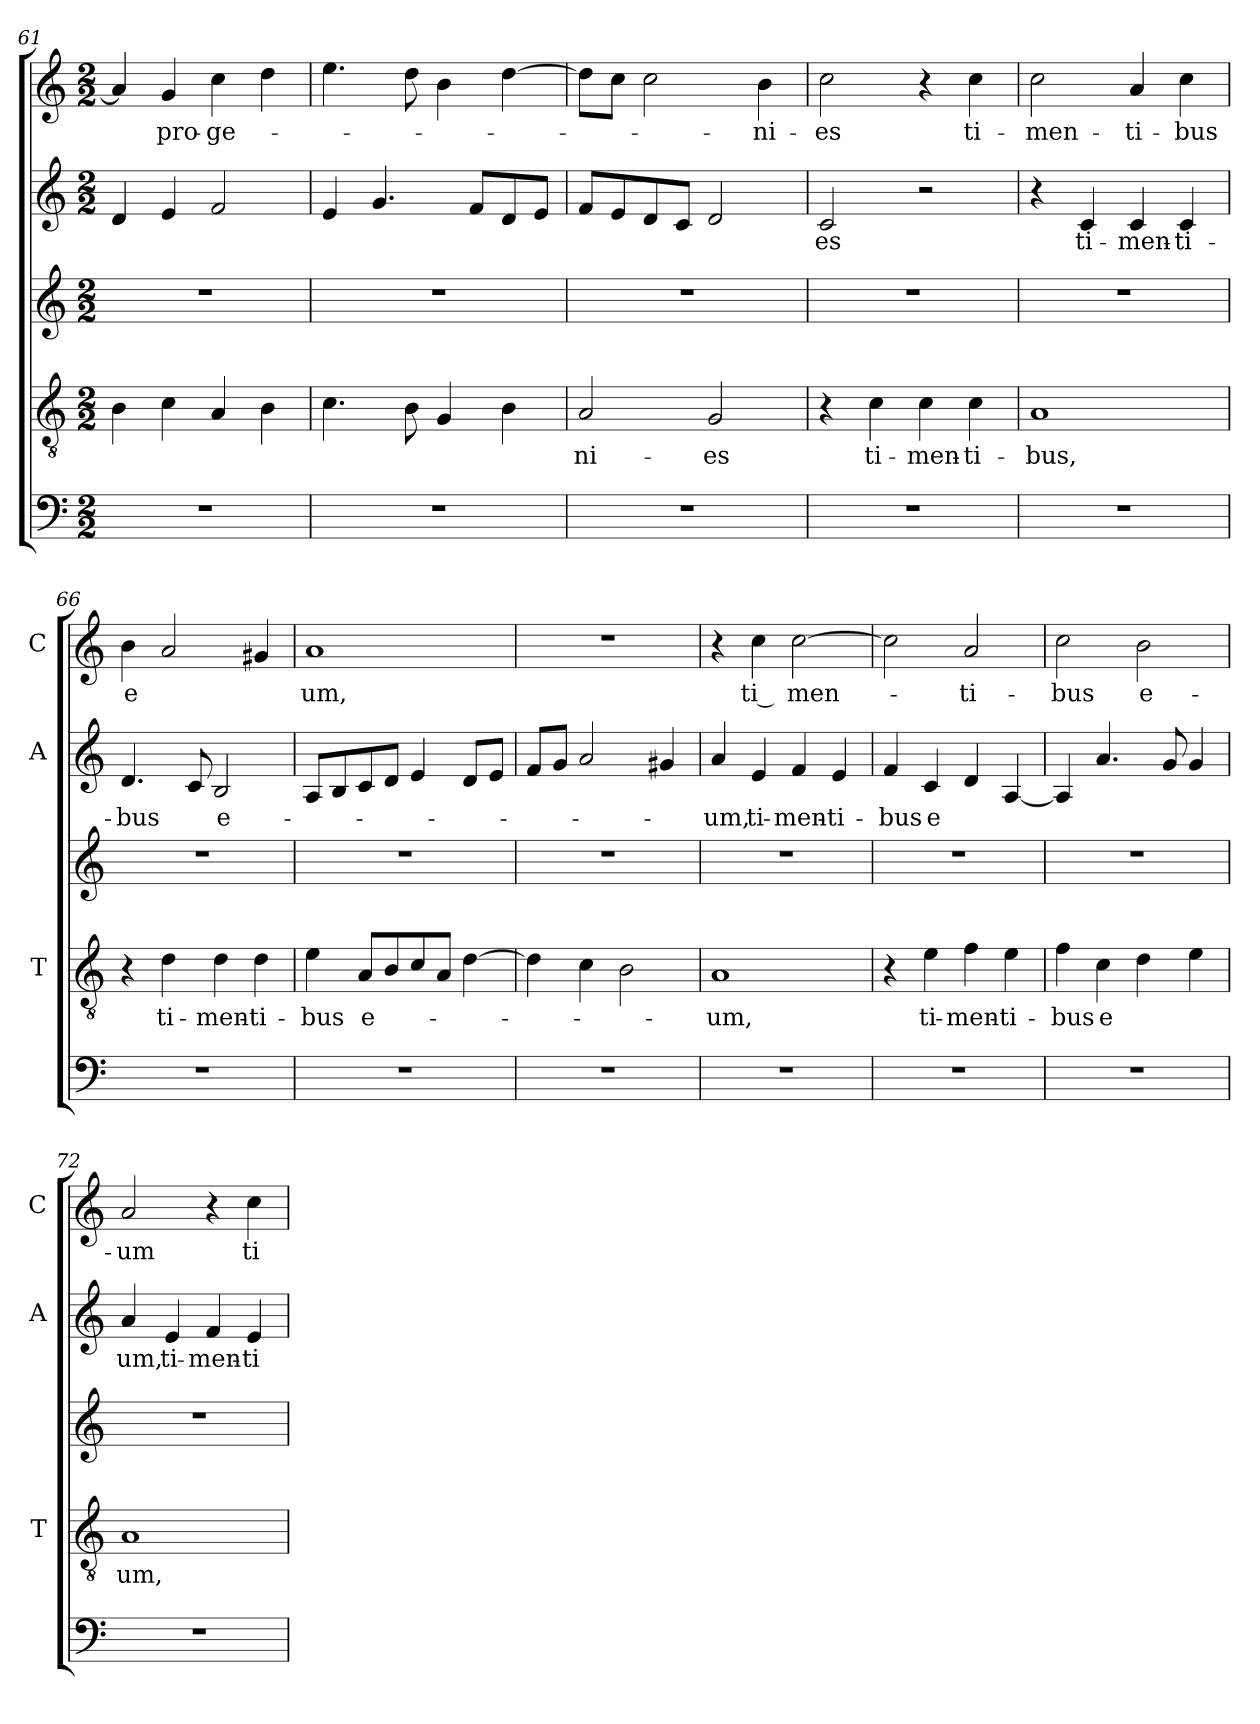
**kern	**kern	**text	**kern	**kern	**text	**kern	**text
*part5	*part4	*part4	*part3	*part2	*part2	*part1	*part1
*staff5	*staff4	*staff4	*staff3	*staff2	*staff2	*staff1	*staff1
*	*I'T	*	*	*I'A	*	*I'C	*
*clefF4	*clefGv2	*	*clefG2	*clefG2	*	*clefG2	*
*k[]	*k[]	*	*k[]	*k[]	*	*k[]	*
*C:	*C:	*	*C:	*C:	*	*C:	*
*M2/2	*M2/2	*	*M2/2	*M2/2	*	*M2/2	*
=61	=61	=61	=61	=61	=61	=61	=61
1r	4B\	.	1r	4d/	.	4a/]	.
!	!	!	!	!	!	!	!LO:LY:b
.	4c\	.	.	4e/	.	4g/	pro-
!	!	!	!	!	!	!	!LO:LY:b
.	4A/	.	.	2f/	.	4cc\	-ge-
.	4B\	.	.	.	.	4dd\	.
!!LO:PB:g=z
=62	=62	=62	=62	=62	=62	=62	=62
1r	4.c\	.	1r	4e/	.	4.ee\	.
.	.	.	.	4.g/	.	.	.
.	8B\	.	.	.	.	8dd\	.
.	4G/	.	.	.	.	4b\	.
.	.	.	.	8f/L	.	.	.
.	4B\	.	.	8d/	.	[4dd\	.
.	.	.	.	8e/J	.	.	.
=63	=63	=63	=63	=63	=63	=63	=63
!	!	!LO:LY:b	!	!	!	!	!
1r	2A/	ni-	1r	8f/L	.	8dd\L]	.
.	.	.	.	8e/	.	8cc\J	.
.	.	.	.	8d/	.	2cc\	.
.	.	.	.	8c/J	.	.	.
!	!	!LO:LY:b	!	!	!	!	!
.	2G/	-es	.	2d/	.	.	.
!	!	!	!	!	!	!	!LO:LY:b
.	.	.	.	.	.	4b\	-ni-
=64	=64	=64	=64	=64	=64	=64	=64
!	!	!	!	!	!LO:LY:b	!	!LO:LY:b
1r	4r	.	1r	2c/	es	2cc\	-es
!	!	!LO:LY:b	!	!	!	!	!
.	4c\	ti-	.	.	.	.	.
!	!	!LO:LY:b	!	!	!	!	!
.	4c\	-men-	.	2r	.	4r	.
!	!	!LO:LY:b	!	!	!	!	!LO:LY:b
.	4c\	-ti-	.	.	.	4cc\	ti-
=65	=65	=65	=65	=65	=65	=65	=65
!	!	!LO:LY:b	!	!	!	!	!LO:LY:b
1r	1A	-bus,	1r	4r	.	2cc\	-men-
!	!	!	!	!	!LO:LY:b	!	!
.	.	.	.	4c/	ti-	.	.
!	!	!	!	!	!LO:LY:b	!	!LO:LY:b
.	.	.	.	4c/	-men-	4a/	-ti-
!	!	!	!	!	!LO:LY:b	!	!LO:LY:b
.	.	.	.	4c/	-ti-	4cc\	-bus
=66	=66	=66	=66	=66	=66	=66	=66
!	!	!	!	!	!LO:LY:b	!	!LO:LY:b
1r	4r	.	1r	4.d/	-bus	4b\	e
!	!	!LO:LY:b	!	!	!	!	!
.	4d\	ti-	.	.	.	2a/	.
.	.	.	.	8c/	.	.	.
!	!	!LO:LY:b	!	!	!LO:LY:b	!	!
.	4d\	-men-	.	2B/	e-	.	.
!	!	!LO:LY:b	!	!	!	!	!
.	4d\	-ti-	.	.	.	4g#/	.
=67	=67	=67	=67	=67	=67	=67	=67
!	!	!LO:LY:b	!	!	!	!	!LO:LY:b
1r	4e\	-bus	1r	8A/L	.	1a	um,
.	.	.	.	8B/	.	.	.
!	!	!LO:LY:b	!	!	!	!	!
.	8A/L	e-	.	8c/	.	.	.
.	8B/	.	.	8d/J	.	.	.
.	8c/	.	.	4e/	.	.	.
.	8A/J	.	.	.	.	.	.
.	[4d\	.	.	8d/L	.	.	.
.	.	.	.	8e/J	.	.	.
!!LO:LB:g=z
=68	=68	=68	=68	=68	=68	=68	=68
1r	4d\]	.	1r	8f/L	.	1r	.
.	.	.	.	8g/J	.	.	.
.	4c\	.	.	2a/	.	.	.
.	2B\	.	.	.	.	.	.
.	.	.	.	4g#/	.	.	.
=69	=69	=69	=69	=69	=69	=69	=69
!	!	!LO:LY:b	!	!	!LO:LY:b	!	!
1r	1A	-um,	1r	4a/	-um,	4r	.
!	!	!	!	!	!LO:LY:b	!	!LO:LY:b
.	.	.	.	4e/	ti-	4cc\	ti ­
!	!	!	!	!	!LO:LY:b	!	!LO:LY:b
.	.	.	.	4f/	-men-	[2cc\	men-
!	!	!	!	!	!LO:LY:b	!	!
.	.	.	.	4e/	-ti-	.	.
=70	=70	=70	=70	=70	=70	=70	=70
!	!	!	!	!	!LO:LY:b	!	!
1r	4r	.	1r	4f/	-bus	2cc\]	.
!	!	!LO:LY:b	!	!	!LO:LY:b	!	!
.	4e\	ti-	.	4c/	e	.	.
!	!	!LO:LY:b	!	!	!	!	!LO:LY:b
.	4f\	-men-	.	4d/	.	2a/	-ti-
!	!	!LO:LY:b	!	!	!	!	!
.	4e\	-ti-	.	[4A/	.	.	.
=71	=71	=71	=71	=71	=71	=71	=71
!	!	!LO:LY:b	!	!	!	!	!LO:LY:b
1r	4f\	-bus	1r	4A/]	.	2cc\	-bus
!	!	!LO:LY:b	!	!	!	!	!
.	4c\	e	.	4.a/	.	.	.
!	!	!	!	!	!	!	!LO:LY:b
.	4d\	.	.	.	.	2b\	e-
.	.	.	.	8g/	.	.	.
.	4e\	.	.	4g/	.	.	.
=72	=72	=72	=72	=72	=72	=72	=72
!	!	!LO:LY:b	!	!	!LO:LY:b	!	!LO:LY:b
1r	1A	um,	1r	4a/	um,	2a/	-um
!	!	!	!	!	!LO:LY:b	!	!
.	.	.	.	4e/	ti-	.	.
!	!	!	!	!	!LO:LY:b	!	!
.	.	.	.	4f/	-men-	4r	.
!	!	!	!	!	!LO:LY:b	!	!LO:LY:b
.	.	.	.	4e/	-ti-	4cc\	ti-
=	=	=	=	=	=	=	=
*-	*-	*-	*-	*-	*-	*-	*-
